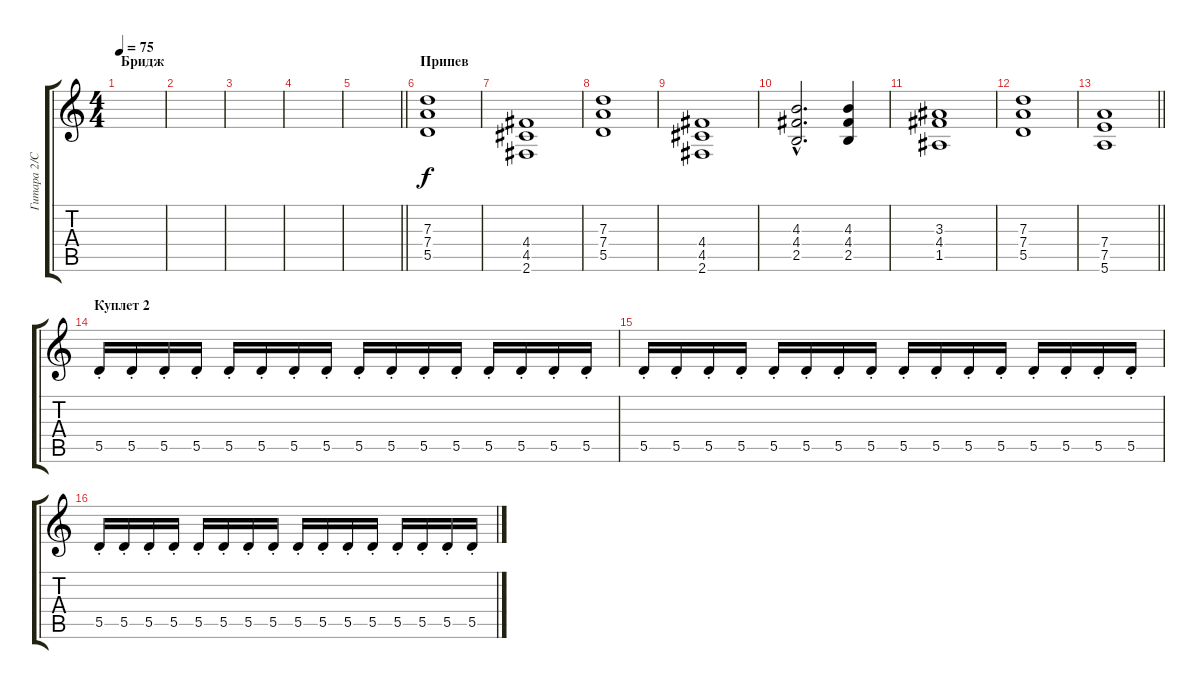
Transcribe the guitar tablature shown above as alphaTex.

\track ("Гитара 2/Ситар" "Гитара 2/С") {instrument acousticguitarsteel}
\staff {score tabs}
\tuning (E4 B3 G3 D3 A2 E2) {hide}
\ts (4 4)
\section ("" "Бридж")
\tempo 75
\clef g2
\ks c
|
|
|
|
\barLineRight lightlight
|
\section ("" "Припев")
(7.3 7.4 5.5).1{volume 16 balance 16 instrument overdrivenguitar} |
(4.4 4.5 2.6).1 |
(7.3 7.4 5.5).1 |
(4.4 4.5 2.6).1 |
(4.3{hac} 4.4{hac} 2.5{hac}).2{d} (4.3 4.4 2.5).4 |
(3.3 4.4 1.5).1 |
(7.3 7.4 5.5).1 |
\barLineRight lightlight
(7.4 7.5 5.6).1 |
\section ("" "Куплет 2")
5.5{st}.16{volume 8 balance 16 instrument electricguitarmuted} 5.5{st}.16 5.5{st}.16 5.5{st}.16 5.5{st}.16 5.5{st}.16 5.5{st}.16 5.5{st}.16 5.5{st}.16 5.5{st}.16 5.5{st}.16 5.5{st}.16 5.5{st}.16 5.5{st}.16 5.5{st}.16 5.5{st}.16 |
5.5{st}.16 5.5{st}.16 5.5{st}.16 5.5{st}.16 5.5{st}.16 5.5{st}.16 5.5{st}.16 5.5{st}.16 5.5{st}.16 5.5{st}.16 5.5{st}.16 5.5{st}.16 5.5{st}.16 5.5{st}.16 5.5{st}.16 5.5{st}.16 |
5.5{st}.16 5.5{st}.16 5.5{st}.16 5.5{st}.16 5.5{st}.16 5.5{st}.16 5.5{st}.16 5.5{st}.16 5.5{st}.16 5.5{st}.16 5.5{st}.16 5.5{st}.16 5.5{st}.16 5.5{st}.16 5.5{st}.16 5.5{st}.16
